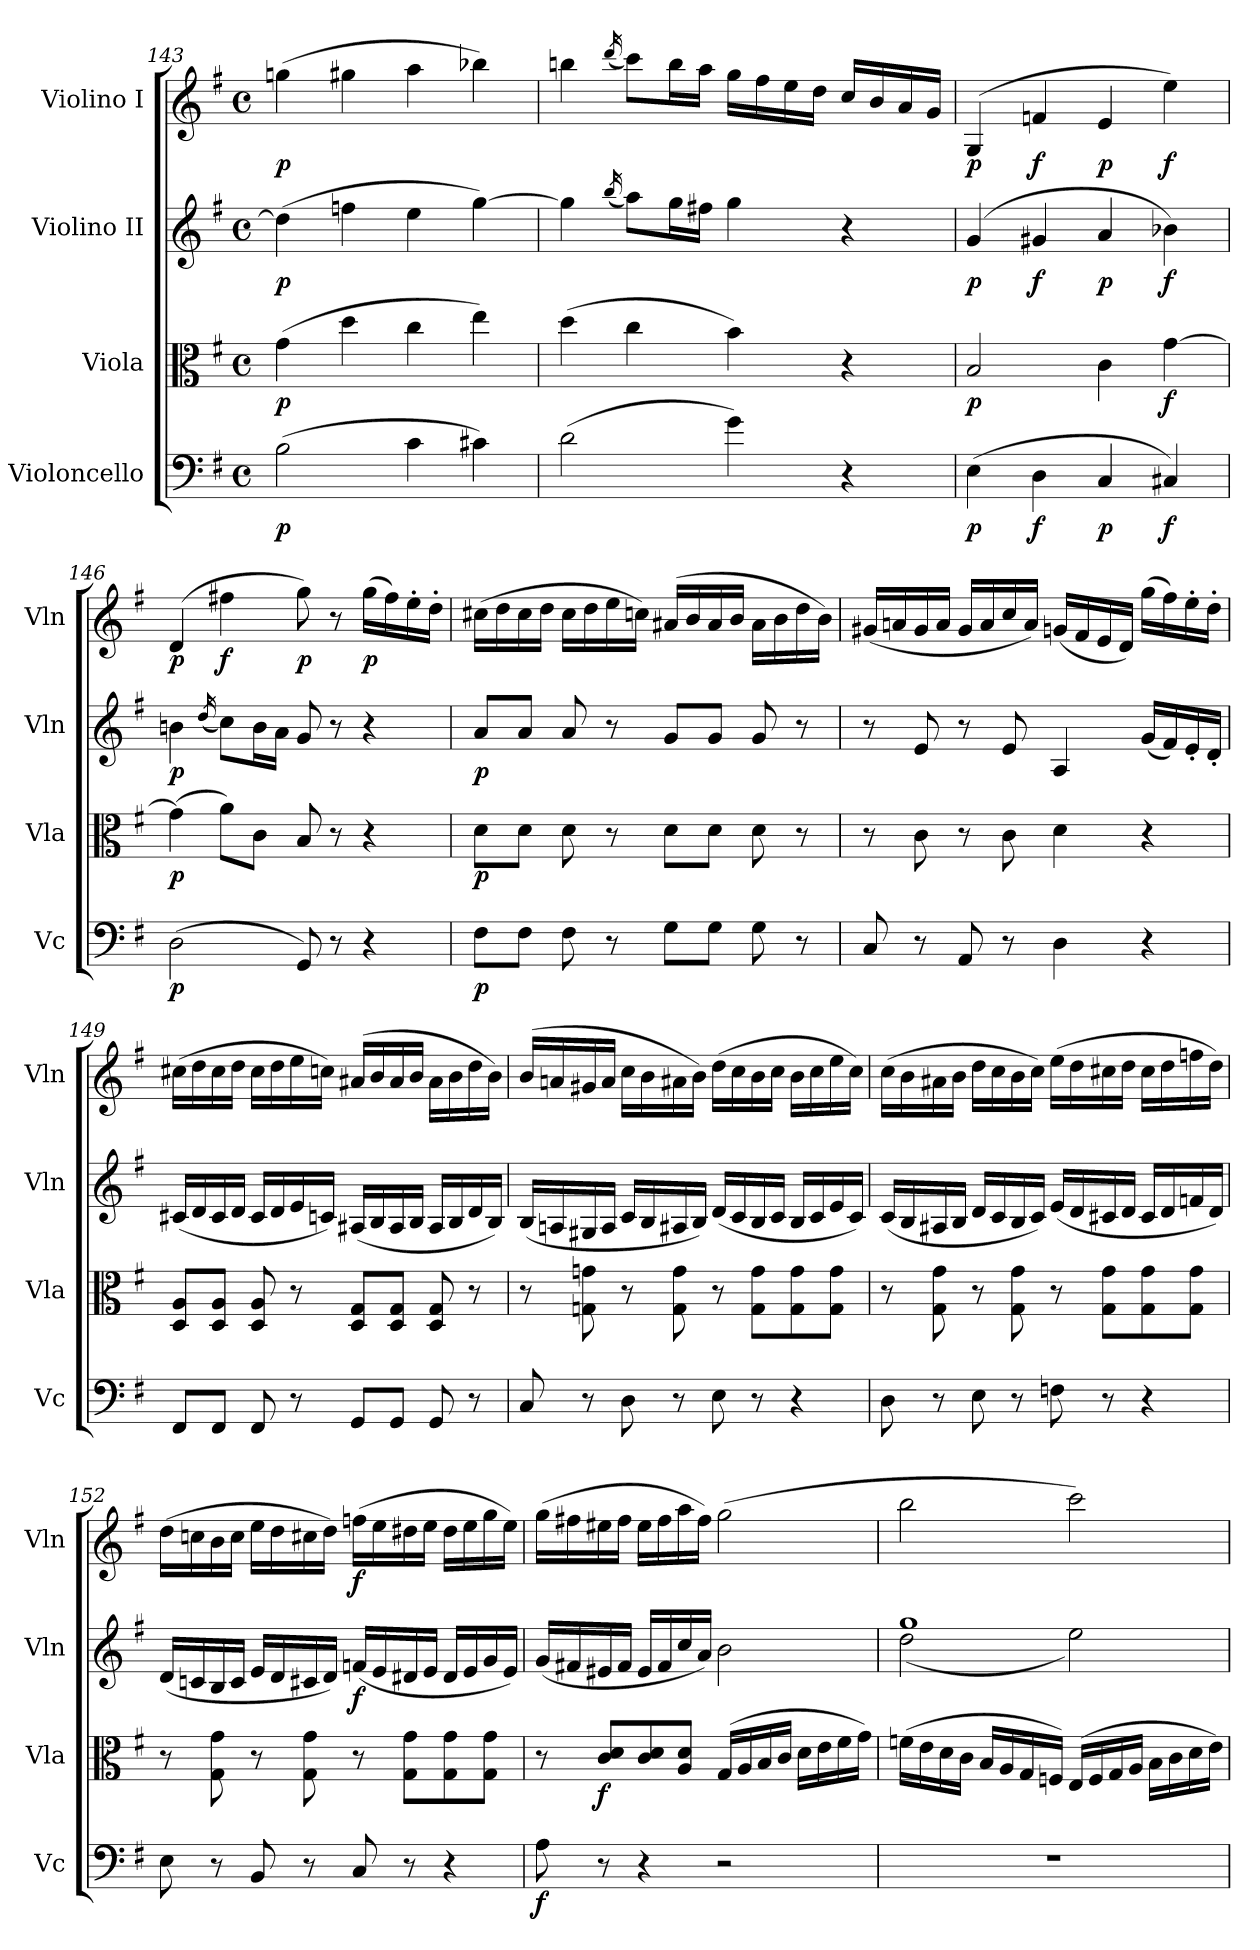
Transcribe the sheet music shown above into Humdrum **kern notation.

**kern	**dynam	**kern	**dynam	**kern	**dynam	**kern	**dynam
*part4	*part4	*part3	*part3	*part2	*part2	*part1	*part1
*staff4	*staff4	*staff3	*staff3	*staff2	*staff2	*staff1	*staff1
*I"Violoncello	*	*I"Viola	*	*I"Violino II	*	*I"Violino I	*
*I'Vc	*	*I'Vla	*	*I'Vln	*	*I'Vln	*
*clefF4	*	*clefC3	*	*clefG2	*	*clefG2	*
*k[f#]	*	*k[f#]	*	*k[f#]	*	*k[f#]	*
*G:	*	*G:	*	*G:	*	*G:	*
*M4/4	*	*M4/4	*	*M4/4	*	*M4/4	*
*met(c)	*	*met(c)	*	*met(c)	*	*met(c)	*
=143	=143	=143	=143	=143	=143	=143	=143
(2B	p	(4g	p	(4dd]	p	(4ggn	p
.	.	4dd	.	4ffn	.	4gg#X	.
4c	.	4cc	.	4ee	.	4aa	.
4c#X)	.	4ee)	.	[4gg)	.	4bb-X)	.
=144	=144	=144	=144	=144	=144	=144	=144
(2d	.	(4dd	.	4gg]	.	4bbn	.
.	.	.	.	(<16qbb/	.	(<16qddd/	.
.	.	4cc	.	8aaL)	.	8cccL)	.
.	.	.	.	16ggL	.	16bbL	.
.	.	.	.	16ff#XJJ	.	16aaJJ	.
4g)	.	4b)	.	4gg	.	16ggLL	.
.	.	.	.	.	.	16ff#	.
.	.	.	.	.	.	16ee	.
.	.	.	.	.	.	16ddJJ	.
4r	.	4r	.	4r	.	16ccLL	.
.	.	.	.	.	.	16b	.
.	.	.	.	.	.	16a	.
.	.	.	.	.	.	16gJJ	.
=145	=145	=145	=145	=145	=145	=145	=145
(4E	p	2B	p	(4g	p	(4G	p
4D	f	.	.	4g#X	f	4fn	f
4C	p	4c	.	4a	p	4e	p
4C#X)	f	[4g	f	4b-X)	f	4ee)	f
!!LO:LB:g=z
=146	=146	=146	=146	=146	=146	=146	=146
(2D	p	(4g]	p	4bn	p	(4d	p
.	.	.	.	(<16qdd/	.	.	.
.	.	8aL)	.	8ccL)	.	4ff#X	f
.	.	8cJ	.	16bL	.	.	.
.	.	.	.	16aJJ	.	.	.
8GG)	.	8B	.	8g	.	8gg)	p
8r	.	8r	.	8r	.	8r	.
4r	.	4r	.	4r	.	(16ggLL	p
.	.	.	.	.	.	16ff#)	.
.	.	.	.	.	.	16ee'	.
.	.	.	.	.	.	16dd'JJ	.
=147	=147	=147	=147	=147	=147	=147	=147
8F#L	p	8dL	p	8aL	p	(16cc#XLL	.
.	.	.	.	.	.	16dd	.
8F#J	.	8dJ	.	8aJ	.	16cc#	.
.	.	.	.	.	.	16ddJJ	.
8F#	.	8d	.	8a	.	16cc#LL	.
.	.	.	.	.	.	16dd	.
8r	.	8r	.	8r	.	16ee	.
.	.	.	.	.	.	16ccnJJ)	.
8GL	.	8dL	.	8gL	.	(16a#XLL	.
.	.	.	.	.	.	16b	.
8GJ	.	8dJ	.	8gJ	.	16a#	.
.	.	.	.	.	.	16bJJ	.
8G	.	8d	.	8g	.	16a#LL	.
.	.	.	.	.	.	16b	.
8r	.	8r	.	8r	.	16dd	.
.	.	.	.	.	.	16bJJ)	.
=148	=148	=148	=148	=148	=148	=148	=148
8C	.	8r	.	8r	.	(16g#XLL	.
.	.	.	.	.	.	16an	.
8r	.	8c	.	8e	.	16g#	.
.	.	.	.	.	.	16aJJ	.
8AA	.	8r	.	8r	.	16g#LL	.
.	.	.	.	.	.	16a	.
8r	.	8c	.	8e	.	16cc	.
.	.	.	.	.	.	16aJJ)	.
4D	.	4d	.	4A	.	(16gnLL	.
.	.	.	.	.	.	16f#	.
.	.	.	.	.	.	16e	.
.	.	.	.	.	.	16dJJ)	.
4r	.	4r	.	(16gLL	.	(16ggLL	.
.	.	.	.	16f#)	.	16ff#)	.
.	.	.	.	16e'	.	16ee'	.
.	.	.	.	16d'JJ	.	16dd'JJ	.
!!LO:PB:g=z
=149	=149	=149	=149	=149	=149	=149	=149
8FF#L	.	8A 8DL	.	(16c#XLL	.	(16cc#XLL	.
.	.	.	.	16d	.	16dd	.
8FF#J	.	8A 8DJ	.	16c#	.	16cc#	.
.	.	.	.	16dJJ	.	16ddJJ	.
8FF#	.	8A 8D	.	16c#LL	.	16cc#LL	.
.	.	.	.	16d	.	16dd	.
8r	.	8r	.	16e	.	16ee	.
.	.	.	.	16cnJJ)	.	16ccnJJ)	.
8GGL	.	8G 8DL	.	(16A#XLL	.	(16a#XLL	.
.	.	.	.	16B	.	16b	.
8GGJ	.	8G 8DJ	.	16A#	.	16a#	.
.	.	.	.	16BJJ	.	16bJJ	.
8GG	.	8G 8D	.	16A#LL	.	16a#LL	.
.	.	.	.	16B	.	16b	.
8r	.	8r	.	16d	.	16dd	.
.	.	.	.	16BJJ)	.	16bJJ)	.
=150	=150	=150	=150	=150	=150	=150	=150
8C	cresc.	8r	.	(16BLL	.	(16bLL	.
.	.	.	.	16An	.	16an	.
8r	.	8gn 8Gn	.	16G#X	cresc.	16g#X	cresc.
.	.	.	.	16AJJ	.	16aJJ	.
8D	.	8r	.	16cLL	.	16ccLL	.
.	.	.	.	16B	.	16b	.
8r	.	8g 8G	.	16A#X	.	16a#X	.
.	.	.	.	16BJJ)	.	16bJJ)	.
8E	.	8r	.	(16dLL	.	(16ddLL	.
.	.	.	.	16c	.	16cc	.
8r	.	8g 8GL	cresc.	16B	.	16b	.
.	.	.	.	16cJJ	.	16ccJJ	.
4r	.	8g 8G	.	16BLL	.	16bLL	.
.	.	.	.	16c	.	16cc	.
.	.	8g 8GJ	.	16e	.	16ee	.
.	.	.	.	16cJJ)	.	16ccJJ)	.
=151	=151	=151	=151	=151	=151	=151	=151
8D	.	8r	.	(16cLL	.	(16ccLL	.
.	.	.	.	16B	.	16b	.
8r	.	8g 8G	.	16A#X	.	16a#X	.
.	.	.	.	16BJJ	.	16bJJ	.
8E	.	8r	.	16dLL	.	16ddLL	.
.	.	.	.	16c	.	16cc	.
8r	.	8g 8G	.	16B	.	16b	.
.	.	.	.	16cJJ)	.	16ccJJ)	.
8Fn	.	8r	.	(16eLL	.	(16eeLL	.
.	.	.	.	16d	.	16dd	.
8r	.	8g 8GL	.	16c#X	.	16cc#X	.
.	.	.	.	16dJJ	.	16ddJJ	.
4r	.	8g 8G	.	16c#LL	.	16cc#LL	.
.	.	.	.	16d	.	16dd	.
.	.	8g 8GJ	.	16fn	.	16ffn	.
.	.	.	.	16dJJ)	.	16ddJJ)	.
!!LO:LB:g=z
=152	=152	=152	=152	=152	=152	=152	=152
8E	.	8r	.	(16dLL	.	(16ddLL	.
.	.	.	.	16cn	.	16ccn	.
8r	.	8g 8G	.	16B	.	16b	.
.	.	.	.	16cJJ	.	16ccJJ	.
8BB	.	8r	.	16eLL	.	16eeLL	.
.	.	.	.	16d	.	16dd	.
8r	.	8g 8G	.	16c#X	.	16cc#X	.
.	.	.	.	16dJJ)	.	16ddJJ)	.
8C	.	8r	.	(16fnLL	f	(16ffnLL	f
.	.	.	.	16e	.	16ee	.
8r	.	8g 8GL	.	16d#X	.	16dd#X	.
.	.	.	.	16eJJ	.	16eeJJ	.
4r	.	8g 8G	.	16d#LL	.	16dd#LL	.
.	.	.	.	16e	.	16ee	.
.	.	8g 8GJ	.	16g	.	16gg	.
.	.	.	.	16eJJ)	.	16eeJJ)	.
=153	=153	=153	=153	=153	=153	=153	=153
8A	f	8r	.	(16gLL	.	(16ggLL	.
.	.	.	.	16f#X	.	16ff#X	.
8r	.	8d 8cL	f	16e#X	.	16ee#X	.
.	.	.	.	16f#JJ	.	16ff#JJ	.
4r	.	8d 8c	.	16e#LL	.	16ee#LL	.
.	.	.	.	16f#	.	16ff#	.
.	.	8d 8AJ	.	16cc	.	16aa	.
.	.	.	.	16aJJ)	.	16ff#JJ)	.
2r	.	(16GLL	.	2b	.	(2gg	.
.	.	16A	.	.	.	.	.
.	.	16B	.	.	.	.	.
.	.	16cJJ	.	.	.	.	.
.	.	16dLL	.	.	.	.	.
.	.	16e	.	.	.	.	.
.	.	16f#	.	.	.	.	.
.	.	16gJJ)	.	.	.	.	.
=154	=154	=154	=154	=154	=154	=154	=154
*	*	*	*	*^	*	*	*
1r	.	(16fnLL	cresc.	1gg	(2dd	cresc.	2bb	cresc.
.	.	16e	.	.	.	.	.	.
.	.	16d	.	.	.	.	.	.
.	.	16cJJ	.	.	.	.	.	.
.	.	16BLL	.	.	.	.	.	.
.	.	16A	.	.	.	.	.	.
.	.	16G	.	.	.	.	.	.
.	.	16FnJJ)	.	.	.	.	.	.
.	.	(16ELL	.	.	2ee)	.	2ccc)	.
.	.	16F	.	.	.	.	.	.
.	.	16G	.	.	.	.	.	.
.	.	16AJJ	.	.	.	.	.	.
.	.	16BLL	.	.	.	.	.	.
.	.	16c	.	.	.	.	.	.
.	.	16d	.	.	.	.	.	.
.	.	16eJJ)	.	.	.	.	.	.
*	*	*	*	*v	*v	*	*	*
=	=	=	=	=	=	=	=
*-	*-	*-	*-	*-	*-	*-	*-
